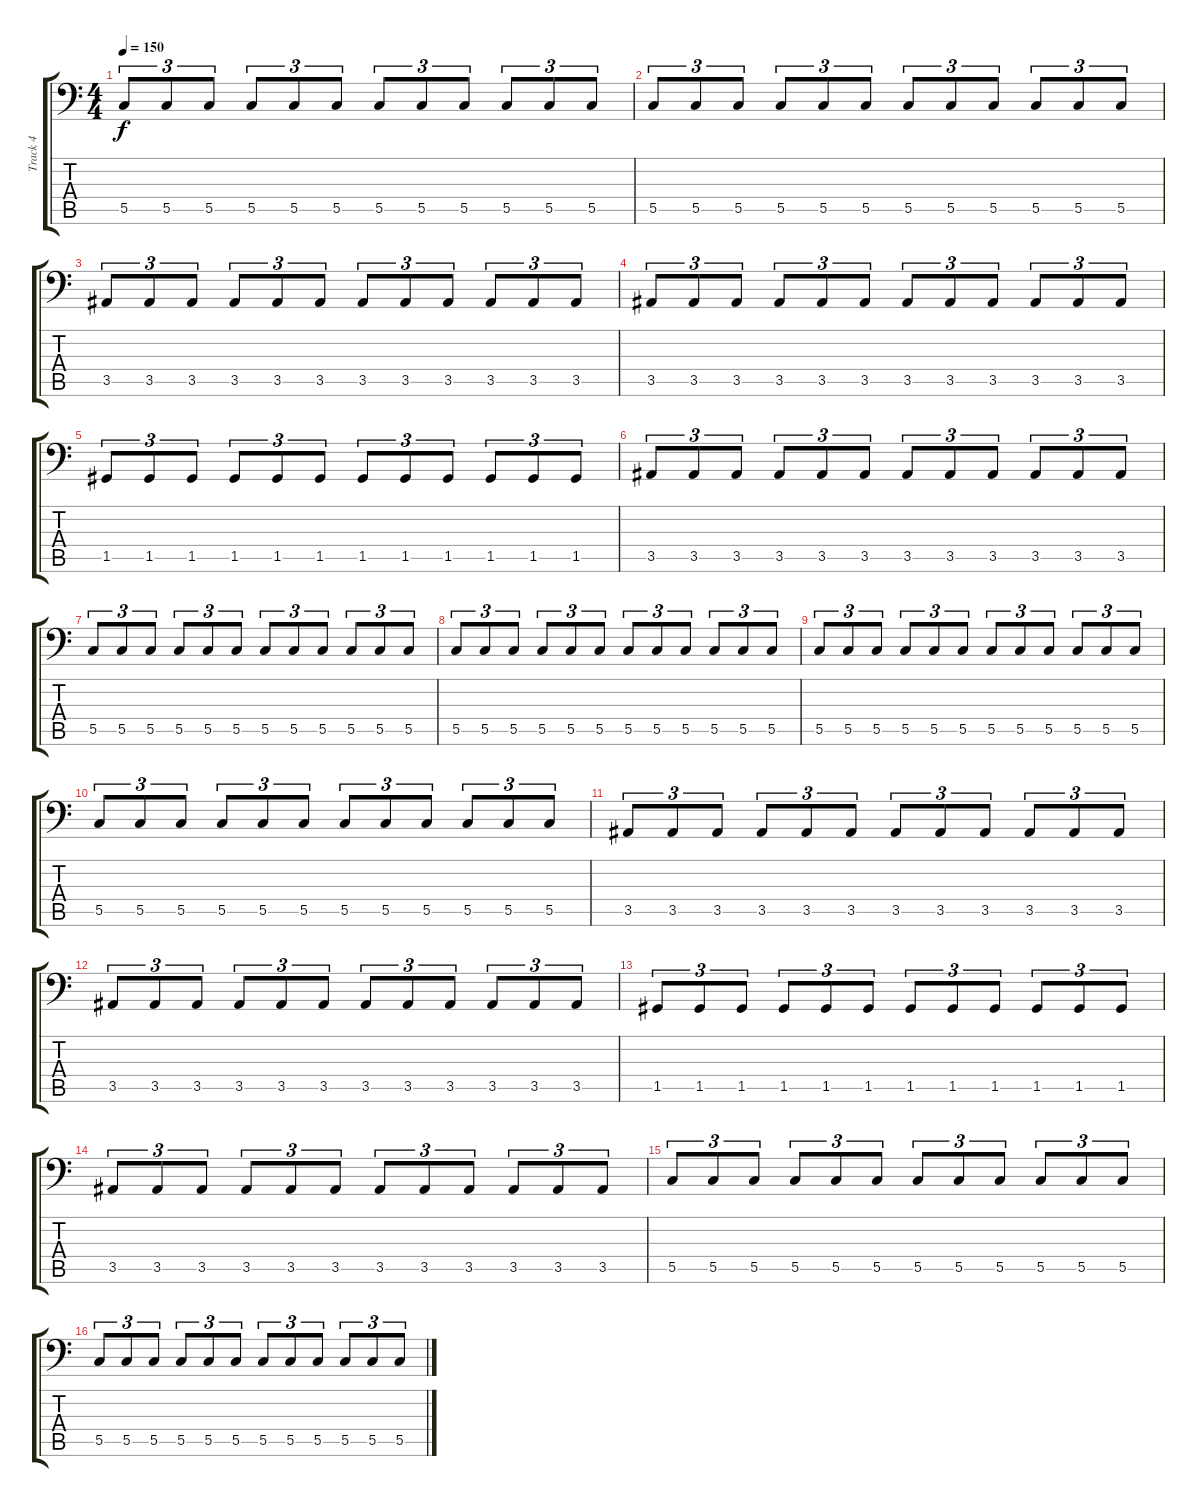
\track ("Track 4" "Track 4") {instrument slapbass1}
\staff {score tabs}
\tuning (D3 A2 F2 C2 G1 D1) {hide}
\ts (4 4)
\tempo 150
\clef f4
\ks c
5.5.8{tu (3 2) dy f} 5.5.8{tu (3 2)} 5.5.8{tu (3 2)} 5.5.8{tu (3 2)} 5.5.8{tu (3 2)} 5.5.8{tu (3 2)} 5.5.8{tu (3 2)} 5.5.8{tu (3 2)} 5.5.8{tu (3 2)} 5.5.8{tu (3 2)} 5.5.8{tu (3 2)} 5.5.8{tu (3 2)} |
5.5.8{tu (3 2)} 5.5.8{tu (3 2)} 5.5.8{tu (3 2)} 5.5.8{tu (3 2)} 5.5.8{tu (3 2)} 5.5.8{tu (3 2)} 5.5.8{tu (3 2)} 5.5.8{tu (3 2)} 5.5.8{tu (3 2)} 5.5.8{tu (3 2)} 5.5.8{tu (3 2)} 5.5.8{tu (3 2)} |
3.5.8{tu (3 2)} 3.5.8{tu (3 2)} 3.5.8{tu (3 2)} 3.5.8{tu (3 2)} 3.5.8{tu (3 2)} 3.5.8{tu (3 2)} 3.5.8{tu (3 2)} 3.5.8{tu (3 2)} 3.5.8{tu (3 2)} 3.5.8{tu (3 2)} 3.5.8{tu (3 2)} 3.5.8{tu (3 2)} |
3.5.8{tu (3 2)} 3.5.8{tu (3 2)} 3.5.8{tu (3 2)} 3.5.8{tu (3 2)} 3.5.8{tu (3 2)} 3.5.8{tu (3 2)} 3.5.8{tu (3 2)} 3.5.8{tu (3 2)} 3.5.8{tu (3 2)} 3.5.8{tu (3 2)} 3.5.8{tu (3 2)} 3.5.8{tu (3 2)} |
1.5.8{tu (3 2)} 1.5.8{tu (3 2)} 1.5.8{tu (3 2)} 1.5.8{tu (3 2)} 1.5.8{tu (3 2)} 1.5.8{tu (3 2)} 1.5.8{tu (3 2)} 1.5.8{tu (3 2)} 1.5.8{tu (3 2)} 1.5.8{tu (3 2)} 1.5.8{tu (3 2)} 1.5.8{tu (3 2)} |
3.5.8{tu (3 2)} 3.5.8{tu (3 2)} 3.5.8{tu (3 2)} 3.5.8{tu (3 2)} 3.5.8{tu (3 2)} 3.5.8{tu (3 2)} 3.5.8{tu (3 2)} 3.5.8{tu (3 2)} 3.5.8{tu (3 2)} 3.5.8{tu (3 2)} 3.5.8{tu (3 2)} 3.5.8{tu (3 2)} |
5.5.8{tu (3 2)} 5.5.8{tu (3 2)} 5.5.8{tu (3 2)} 5.5.8{tu (3 2)} 5.5.8{tu (3 2)} 5.5.8{tu (3 2)} 5.5.8{tu (3 2)} 5.5.8{tu (3 2)} 5.5.8{tu (3 2)} 5.5.8{tu (3 2)} 5.5.8{tu (3 2)} 5.5.8{tu (3 2)} |
5.5.8{tu (3 2)} 5.5.8{tu (3 2)} 5.5.8{tu (3 2)} 5.5.8{tu (3 2)} 5.5.8{tu (3 2)} 5.5.8{tu (3 2)} 5.5.8{tu (3 2)} 5.5.8{tu (3 2)} 5.5.8{tu (3 2)} 5.5.8{tu (3 2)} 5.5.8{tu (3 2)} 5.5.8{tu (3 2)} |
5.5.8{tu (3 2)} 5.5.8{tu (3 2)} 5.5.8{tu (3 2)} 5.5.8{tu (3 2)} 5.5.8{tu (3 2)} 5.5.8{tu (3 2)} 5.5.8{tu (3 2)} 5.5.8{tu (3 2)} 5.5.8{tu (3 2)} 5.5.8{tu (3 2)} 5.5.8{tu (3 2)} 5.5.8{tu (3 2)} |
5.5.8{tu (3 2)} 5.5.8{tu (3 2)} 5.5.8{tu (3 2)} 5.5.8{tu (3 2)} 5.5.8{tu (3 2)} 5.5.8{tu (3 2)} 5.5.8{tu (3 2)} 5.5.8{tu (3 2)} 5.5.8{tu (3 2)} 5.5.8{tu (3 2)} 5.5.8{tu (3 2)} 5.5.8{tu (3 2)} |
3.5.8{tu (3 2)} 3.5.8{tu (3 2)} 3.5.8{tu (3 2)} 3.5.8{tu (3 2)} 3.5.8{tu (3 2)} 3.5.8{tu (3 2)} 3.5.8{tu (3 2)} 3.5.8{tu (3 2)} 3.5.8{tu (3 2)} 3.5.8{tu (3 2)} 3.5.8{tu (3 2)} 3.5.8{tu (3 2)} |
3.5.8{tu (3 2)} 3.5.8{tu (3 2)} 3.5.8{tu (3 2)} 3.5.8{tu (3 2)} 3.5.8{tu (3 2)} 3.5.8{tu (3 2)} 3.5.8{tu (3 2)} 3.5.8{tu (3 2)} 3.5.8{tu (3 2)} 3.5.8{tu (3 2)} 3.5.8{tu (3 2)} 3.5.8{tu (3 2)} |
1.5.8{tu (3 2)} 1.5.8{tu (3 2)} 1.5.8{tu (3 2)} 1.5.8{tu (3 2)} 1.5.8{tu (3 2)} 1.5.8{tu (3 2)} 1.5.8{tu (3 2)} 1.5.8{tu (3 2)} 1.5.8{tu (3 2)} 1.5.8{tu (3 2)} 1.5.8{tu (3 2)} 1.5.8{tu (3 2)} |
3.5.8{tu (3 2)} 3.5.8{tu (3 2)} 3.5.8{tu (3 2)} 3.5.8{tu (3 2)} 3.5.8{tu (3 2)} 3.5.8{tu (3 2)} 3.5.8{tu (3 2)} 3.5.8{tu (3 2)} 3.5.8{tu (3 2)} 3.5.8{tu (3 2)} 3.5.8{tu (3 2)} 3.5.8{tu (3 2)} |
5.5.8{tu (3 2)} 5.5.8{tu (3 2)} 5.5.8{tu (3 2)} 5.5.8{tu (3 2)} 5.5.8{tu (3 2)} 5.5.8{tu (3 2)} 5.5.8{tu (3 2)} 5.5.8{tu (3 2)} 5.5.8{tu (3 2)} 5.5.8{tu (3 2)} 5.5.8{tu (3 2)} 5.5.8{tu (3 2)} |
5.5.8{tu (3 2)} 5.5.8{tu (3 2)} 5.5.8{tu (3 2)} 5.5.8{tu (3 2)} 5.5.8{tu (3 2)} 5.5.8{tu (3 2)} 5.5.8{tu (3 2)} 5.5.8{tu (3 2)} 5.5.8{tu (3 2)} 5.5.8{tu (3 2)} 5.5.8{tu (3 2)} 5.5.8{tu (3 2)}
